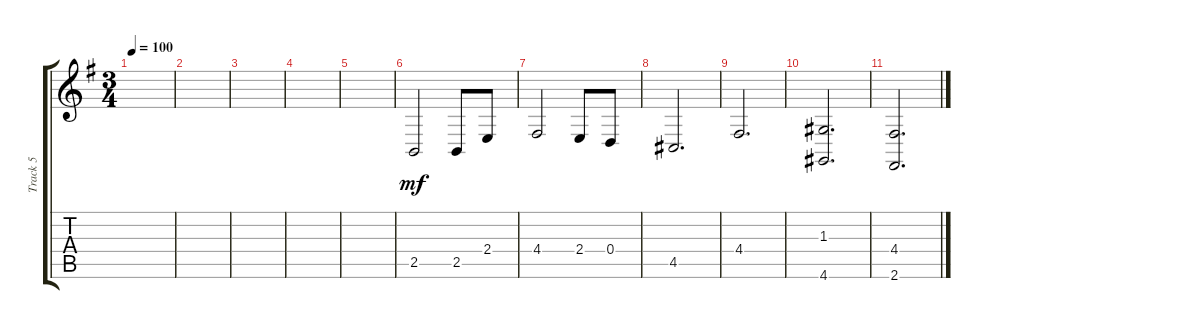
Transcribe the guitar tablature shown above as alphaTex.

\track ("Track 5" "Track 5") {instrument synthvoice}
\staff {score tabs}
\tuning (E4 B3 G3 D3 A2 E2) {hide}
\ts (3 4)
\tempo 100
\clef g2
\ks g
|
|
|
|
|
2.5.2{dy mf} 2.5.8 2.4.8 |
4.4.2 2.4.8 0.4.8 |
4.5.2{d} |
4.4.2{d} |
(1.3 4.6).2{d} |
(4.4 2.6).2{d}
